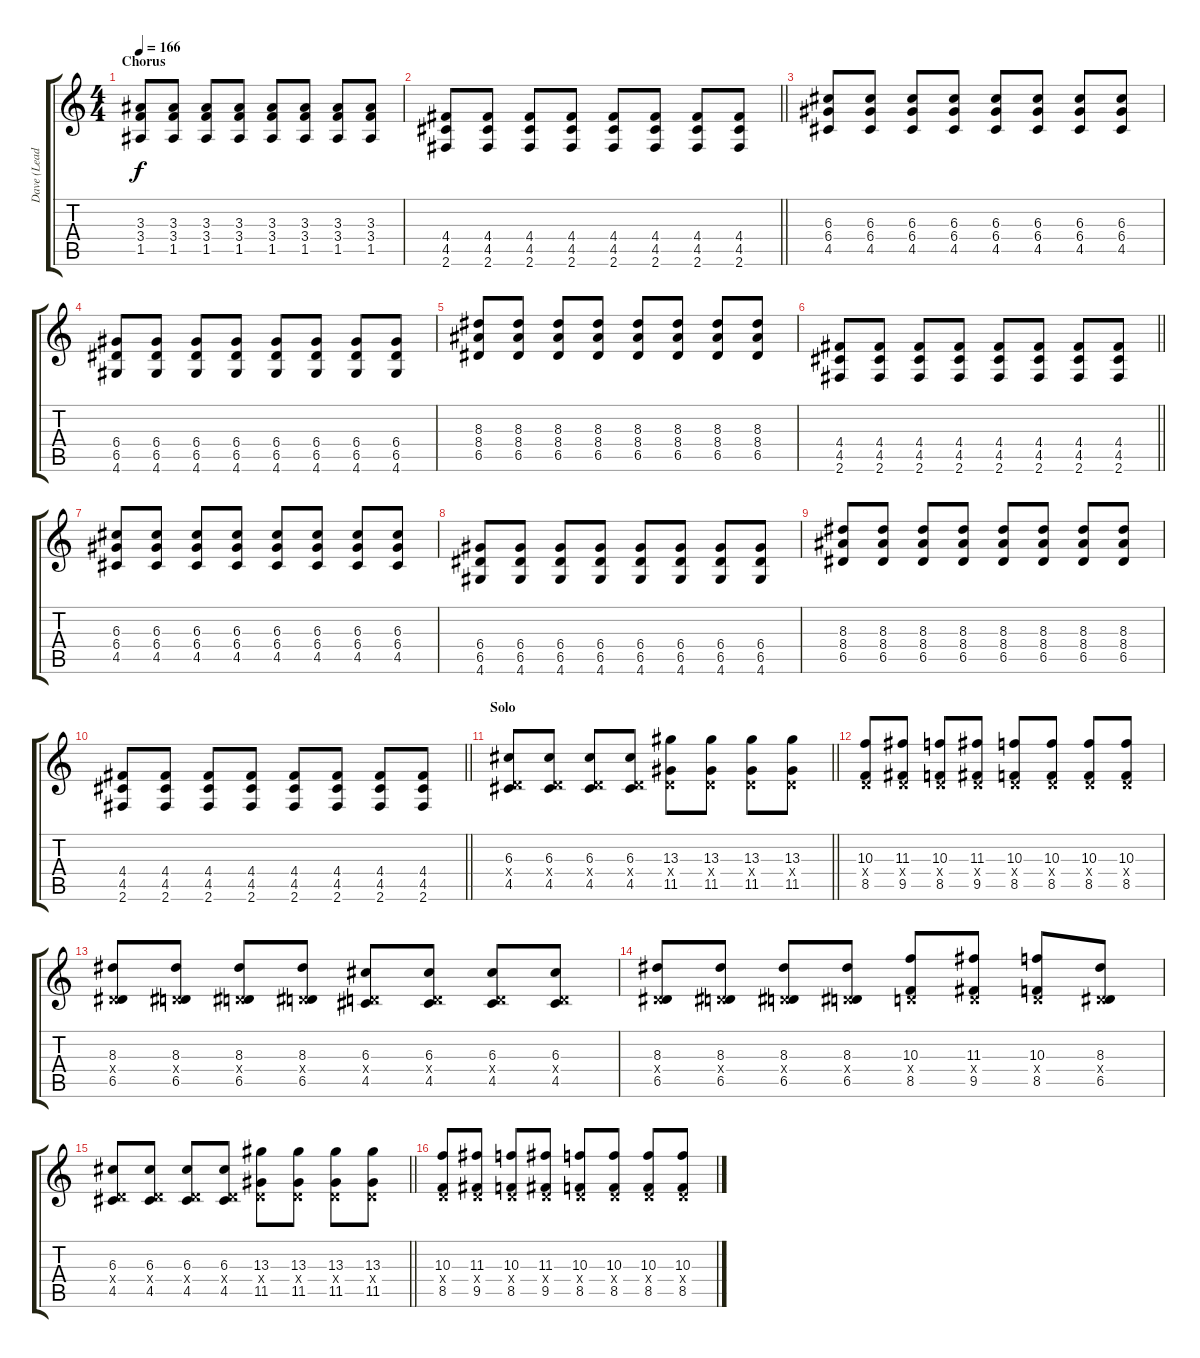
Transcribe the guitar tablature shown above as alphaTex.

\track ("Dave (Lead Gtr)" "Dave (Lead") {instrument overdrivenguitar}
\staff {score tabs}
\tuning (E4 B3 G3 D3 A2 E2) {hide}
\ts (4 4)
\section ("" "Chorus")
\tempo 166
\clef g2
\ks c
(3.3 3.4 1.5).8{dy f instrument distortionguitar} (3.3 3.4 1.5).8 (3.3 3.4 1.5).8 (3.3 3.4 1.5).8 (3.3 3.4 1.5).8 (3.3 3.4 1.5).8 (3.3 3.4 1.5).8 (3.3 3.4 1.5).8 |
\barLineRight lightlight
(4.4 4.5 2.6).8 (4.4 4.5 2.6).8 (4.4 4.5 2.6).8 (4.4 4.5 2.6).8 (4.4 4.5 2.6).8 (4.4 4.5 2.6).8 (4.4 4.5 2.6).8 (4.4 4.5 2.6).8 |
(6.3 6.4 4.5).8 (6.3 6.4 4.5).8 (6.3 6.4 4.5).8 (6.3 6.4 4.5).8 (6.3 6.4 4.5).8 (6.3 6.4 4.5).8 (6.3 6.4 4.5).8 (6.3 6.4 4.5).8 |
(6.4 6.5 4.6).8 (6.4 6.5 4.6).8 (6.4 6.5 4.6).8 (6.4 6.5 4.6).8 (6.4 6.5 4.6).8 (6.4 6.5 4.6).8 (6.4 6.5 4.6).8 (6.4 6.5 4.6).8 |
(8.3 8.4 6.5).8 (8.3 8.4 6.5).8 (8.3 8.4 6.5).8 (8.3 8.4 6.5).8 (8.3 8.4 6.5).8 (8.3 8.4 6.5).8 (8.3 8.4 6.5).8 (8.3 8.4 6.5).8 |
\barLineRight lightlight
(4.4 4.5 2.6).8 (4.4 4.5 2.6).8 (4.4 4.5 2.6).8 (4.4 4.5 2.6).8 (4.4 4.5 2.6).8 (4.4 4.5 2.6).8 (4.4 4.5 2.6).8 (4.4 4.5 2.6).8 |
(6.3 6.4 4.5).8 (6.3 6.4 4.5).8 (6.3 6.4 4.5).8 (6.3 6.4 4.5).8 (6.3 6.4 4.5).8 (6.3 6.4 4.5).8 (6.3 6.4 4.5).8 (6.3 6.4 4.5).8 |
(6.4 6.5 4.6).8 (6.4 6.5 4.6).8 (6.4 6.5 4.6).8 (6.4 6.5 4.6).8 (6.4 6.5 4.6).8 (6.4 6.5 4.6).8 (6.4 6.5 4.6).8 (6.4 6.5 4.6).8 |
(8.3 8.4 6.5).8 (8.3 8.4 6.5).8 (8.3 8.4 6.5).8 (8.3 8.4 6.5).8 (8.3 8.4 6.5).8 (8.3 8.4 6.5).8 (8.3 8.4 6.5).8 (8.3 8.4 6.5).8 |
\barLineRight lightlight
(4.4 4.5 2.6).8 (4.4 4.5 2.6).8 (4.4 4.5 2.6).8 (4.4 4.5 2.6).8 (4.4 4.5 2.6).8 (4.4 4.5 2.6).8 (4.4 4.5 2.6).8 (4.4 4.5 2.6).8 |
\section ("" "Solo")
\barLineRight lightlight
(6.3 0.4{x} 4.5).8 (6.3 0.4{x} 4.5).8 (6.3 0.4{x} 4.5).8 (6.3 0.4{x} 4.5).8 (13.3 0.4{x} 11.5).8 (13.3 0.4{x} 11.5).8 (13.3 0.4{x} 11.5).8 (13.3 0.4{x} 11.5).8 |
(10.3 0.4{x} 8.5).8 (11.3 0.4{x} 9.5).8 (10.3 0.4{x} 8.5).8 (11.3 0.4{x} 9.5).8 (10.3 0.4{x} 8.5).8 (10.3 0.4{x} 8.5).8 (10.3 0.4{x} 8.5).8 (10.3 0.4{x} 8.5).8 |
(8.3 0.4{x} 6.5).8 (8.3 0.4{x} 6.5).8 (8.3 0.4{x} 6.5).8 (8.3 0.4{x} 6.5).8 (6.3 0.4{x} 4.5).8 (6.3 0.4{x} 4.5).8 (6.3 0.4{x} 4.5).8 (6.3 0.4{x} 4.5).8 |
(8.3 0.4{x} 6.5).8 (8.3 0.4{x} 6.5).8 (8.3 0.4{x} 6.5).8 (8.3 0.4{x} 6.5).8 (10.3 0.4{x} 8.5).8 (11.3 0.4{x} 9.5).8 (10.3 0.4{x} 8.5).8 (8.3 0.4{x} 6.5).8 |
\barLineRight lightlight
(6.3 0.4{x} 4.5).8 (6.3 0.4{x} 4.5).8 (6.3 0.4{x} 4.5).8 (6.3 0.4{x} 4.5).8 (13.3 0.4{x} 11.5).8 (13.3 0.4{x} 11.5).8 (13.3 0.4{x} 11.5).8 (13.3 0.4{x} 11.5).8 |
(10.3 0.4{x} 8.5).8 (11.3 0.4{x} 9.5).8 (10.3 0.4{x} 8.5).8 (11.3 0.4{x} 9.5).8 (10.3 0.4{x} 8.5).8 (10.3 0.4{x} 8.5).8 (10.3 0.4{x} 8.5).8 (10.3 0.4{x} 8.5).8
